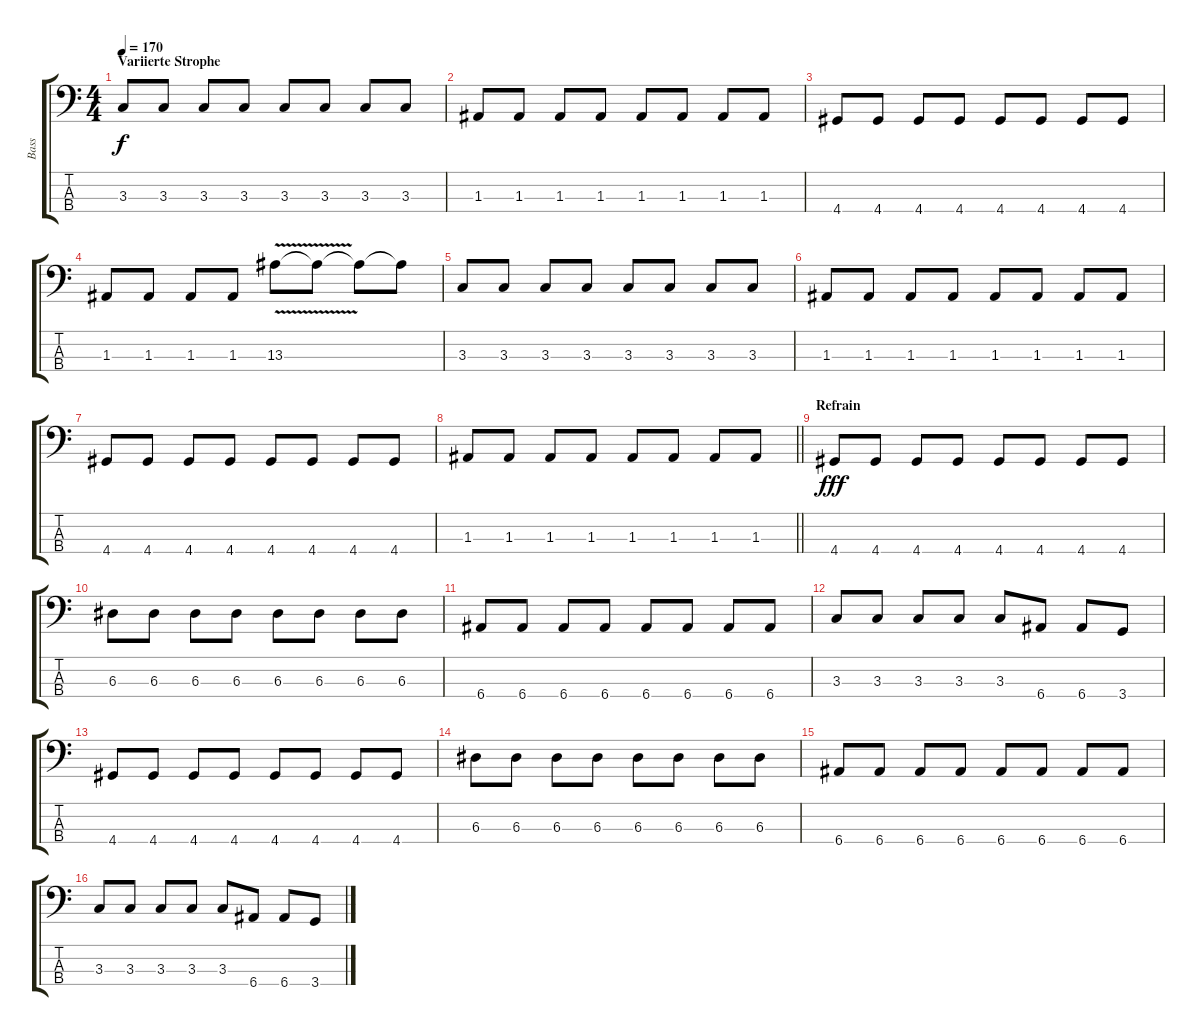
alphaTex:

\track ("Bass" "Bass") {instrument electricbassfinger}
\staff {score tabs}
\tuning (G2 D2 A1 E1) {hide}
\ts (4 4)
\section ("" "Variierte Strophe")
\tempo 170
\clef f4
\ks c
3.3.8{dy f} 3.3.8 3.3.8 3.3.8 3.3.8 3.3.8 3.3.8 3.3.8 |
1.3.8 1.3.8 1.3.8 1.3.8 1.3.8 1.3.8 1.3.8 1.3.8 |
4.4.8 4.4.8 4.4.8 4.4.8 4.4.8 4.4.8 4.4.8 4.4.8 |
1.3.8 1.3.8 1.3.8 1.3.8 13.3{v}.8 13.3{t}.8 13.3{t}.8 13.3{t}.8 |
3.3.8 3.3.8 3.3.8 3.3.8 3.3.8 3.3.8 3.3.8 3.3.8 |
1.3.8 1.3.8 1.3.8 1.3.8 1.3.8 1.3.8 1.3.8 1.3.8 |
4.4.8 4.4.8 4.4.8 4.4.8 4.4.8 4.4.8 4.4.8 4.4.8 |
\barLineRight lightlight
1.3.8 1.3.8 1.3.8 1.3.8 1.3.8 1.3.8 1.3.8 1.3.8 |
\section ("" "Refrain")
4.4.8{dy fff} 4.4.8 4.4.8 4.4.8 4.4.8 4.4.8 4.4.8 4.4.8 |
6.3.8 6.3.8 6.3.8 6.3.8 6.3.8 6.3.8 6.3.8 6.3.8 |
6.4.8 6.4.8 6.4.8 6.4.8 6.4.8 6.4.8 6.4.8 6.4.8 |
3.3.8 3.3.8 3.3.8 3.3.8 3.3.8 6.4.8 6.4.8 3.4.8 |
4.4.8 4.4.8 4.4.8 4.4.8 4.4.8 4.4.8 4.4.8 4.4.8 |
6.3.8 6.3.8 6.3.8 6.3.8 6.3.8 6.3.8 6.3.8 6.3.8 |
6.4.8 6.4.8 6.4.8 6.4.8 6.4.8 6.4.8 6.4.8 6.4.8 |
3.3.8 3.3.8 3.3.8 3.3.8 3.3.8 6.4.8 6.4.8 3.4.8
